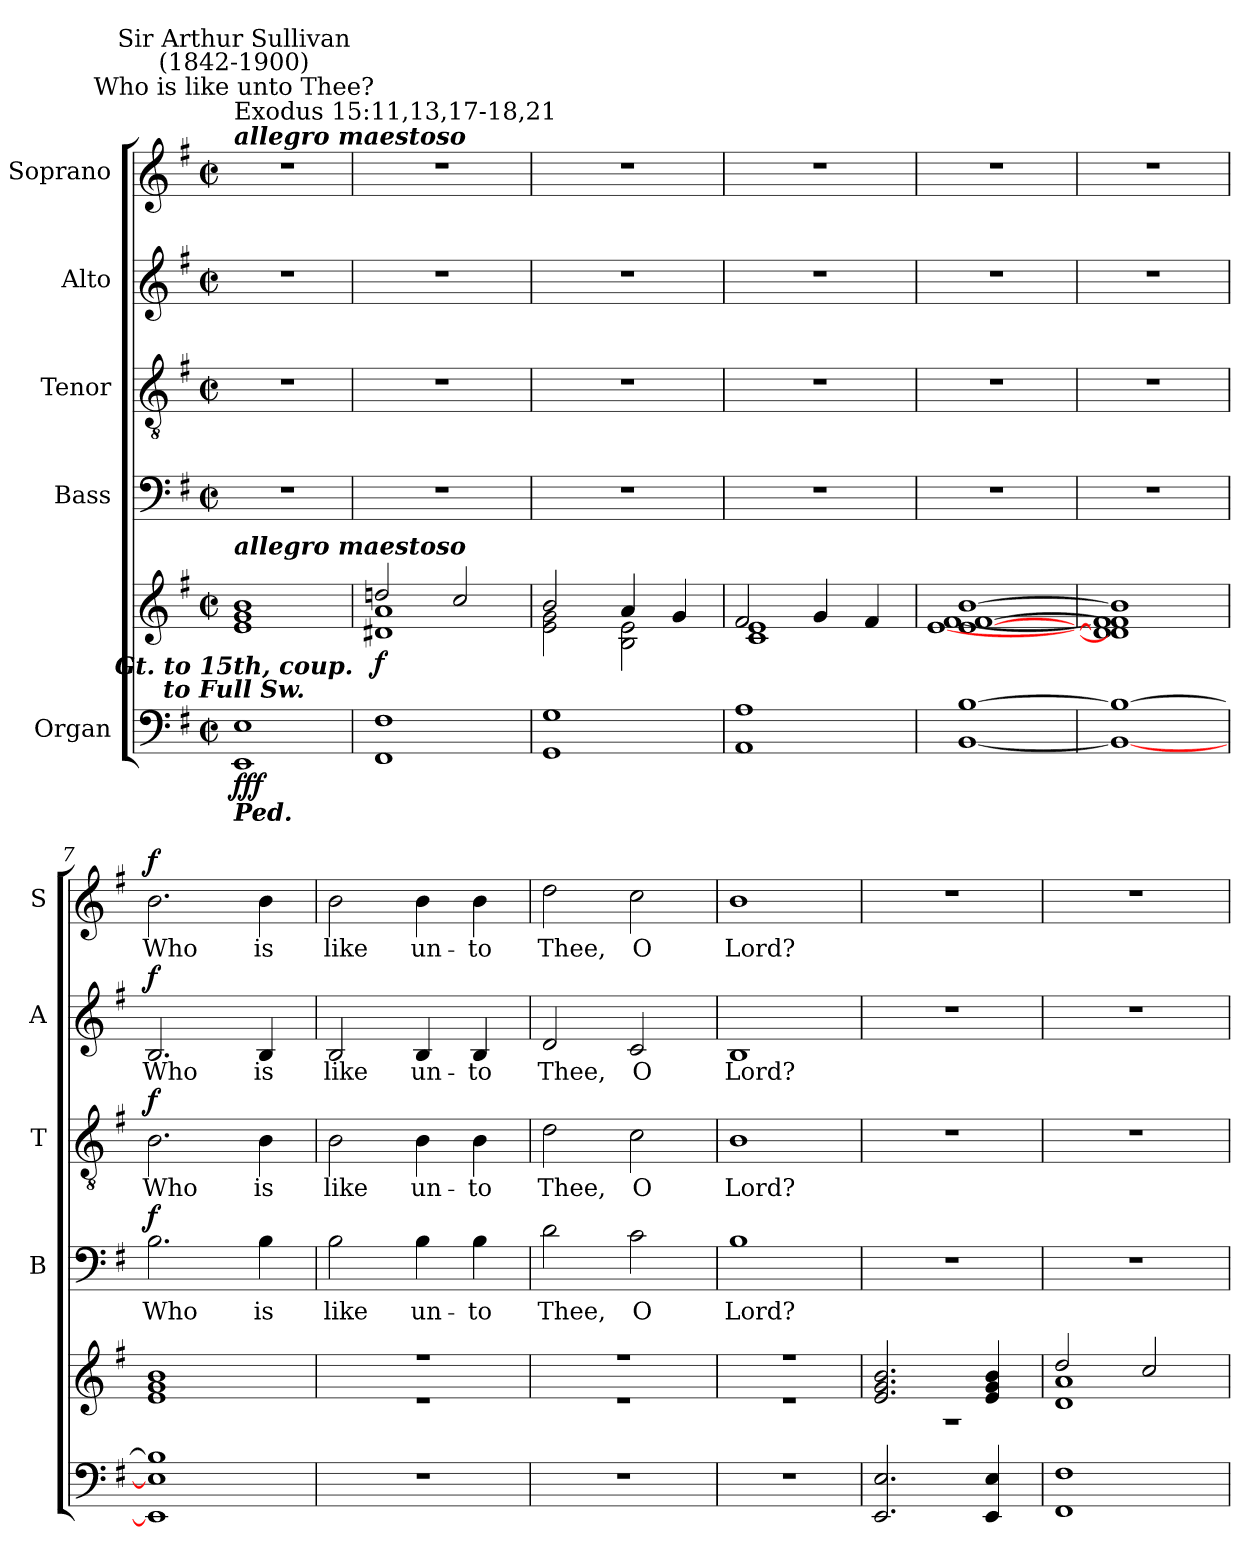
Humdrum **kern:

**kern	**kern	**dynam	**kern	**text	**dynam	**kern	**text	**dynam	**kern	**text	**dynam	**kern	**text	**dynam
*part5	*part5	*part5	*part4	*part4	*part4	*part3	*part3	*part3	*part2	*part2	*part2	*part1	*part1	*part1
*staff6	*staff5	*staff5/6	*staff4	*staff4	*staff4	*staff3	*staff3	*staff3	*staff2	*staff2	*staff2	*staff1	*staff1	*staff1
*I"Organ	*	*	*I"Bass	*	*	*I"Tenor	*	*	*I"Alto	*	*	*I"Soprano	*	*
*	*	*	*I'B	*	*	*I'T	*	*	*I'A	*	*	*I'S	*	*
*clefF4	*clefG2	*	*clefF4	*	*	*clefGv2	*	*	*clefG2	*	*	*clefG2	*	*
*k[f#]	*k[f#]	*	*k[f#]	*	*	*k[f#]	*	*	*k[f#]	*	*	*k[f#]	*	*
*G:	*G:	*	*G:	*	*	*G:	*	*	*G:	*	*	*G:	*	*
*M2/2	*M2/2	*	*M2/2	*	*	*M2/2	*	*	*M2/2	*	*	*M2/2	*	*
*met(c|)	*met(c|)	*	*met(c|)	*	*	*met(c|)	*	*	*met(c|)	*	*	*met(c|)	*	*
=1	=1	=1	=1	=1	=1	=1	=1	=1	=1	=1	=1	=1	=1	=1
*	*^	*	*	*	*	*	*	*	*	*	*	*	*	*
!	!	!	!	!	!	!	!	!	!	!	!	!	!LO:TX:a:Bi:t=allegro maestoso	!	!
!	!	!	!	!	!	!	!	!	!	!	!	!	!LO:TX:a:t=Exodus 15&colon;11,13,17-18,21	!	!
!	!	!	!	!	!	!	!	!	!	!	!	!	!LO:TX:a:cj:t=Who is like unto Thee?	!	!
!	!	!	!	!	!	!	!	!	!	!	!	!	!LO:TX:a:cj:t=Sir Arthur Sullivan\n(1842-1900)	!	!
!	!LO:TX:a:Bi:t=allegro maestoso	!	!	!	!	!	!	!	!	!	!	!	!	!	!
!	!LO:TX:b:Bi:cj:t=Gt. to 15th, coup.\nto Full Sw.	!	!	!	!	!	!	!	!	!	!	!	!	!	!
!LO:TX:b:Bi:t=Ped.	!	!	!	!	!	!	!	!	!	!	!	!	!	!	!
!	!	!	!LO:DY:b=2	!	!	!	!	!	!	!	!	!	!	!	!
!	!	!	!LO:DY:n=1:b	!	!	!	!	!	!	!	!	!	!	!	!
!	!	!	!LO:DY:n=2:b	!	!	!	!	!	!	!	!	!	!	!	!
1EE 1E	1e/ 1g/ 1b/	1ryy	f f f	1r	.	.	1r	.	.	1r	.	.	1r	.	.
=2	=2	=2	=2	=2	=2	=2	=2	=2	=2	=2	=2	=2	=2	=2	=2
!	!	!	!LO:DY:b	!	!	!	!	!	!	!	!	!	!	!	!
1FF# 1F#	2ddn/	1d#X\ 1a\	f	1r	.	.	1r	.	.	1r	.	.	1r	.	.
.	2cc/	.	.	.	.	.	.	.	.	.	.	.	.	.	.
=3	=3	=3	=3	=3	=3	=3	=3	=3	=3	=3	=3	=3	=3	=3	=3
1GG 1G	2b/	2e\ 2g\	.	1r	.	.	1r	.	.	1r	.	.	1r	.	.
.	4a/	2B\ 2e\	.	.	.	.	.	.	.	.	.	.	.	.	.
.	4g/	.	.	.	.	.	.	.	.	.	.	.	.	.	.
=4	=4	=4	=4	=4	=4	=4	=4	=4	=4	=4	=4	=4	=4	=4	=4
1AA 1A	2f#/	1c\ 1e\	.	1r	.	.	1r	.	.	1r	.	.	1r	.	.
.	4g/	.	.	.	.	.	.	.	.	.	.	.	.	.	.
.	4f#/	.	.	.	.	.	.	.	.	.	.	.	.	.	.
=5	=5	=5	=5	=5	=5	=5	=5	=5	=5	=5	=5	=5	=5	=5	=5
[1BB [1B	[1e/ [1f#/ [1b/	[1e\ [1f#\	.	1r	.	.	1r	.	.	1r	.	.	1r	.	.
=6	=6	=6	=6	=6	=6	=6	=6	=6	=6	=6	=6	=6	=6	=6	=6
1BB_ 1B_	1d#/] 1f#/] 1b/]	1d#\] 1f#\]	.	1r	.	.	1r	.	.	1r	.	.	1r	.	.
=7	=7	=7	=7	=7	=7	=7	=7	=7	=7	=7	=7	=7	=7	=7	=7
!	!	!	!	!	!LO:LY:b	!LO:DY:b	!	!LO:LY:b	!LO:DY:b	!	!LO:LY:b	!LO:DY:b	!	!LO:LY:b	!LO:DY:b
1EE] 1E] 1B]	1e/ 1g/ 1b/	1ryy	.	2.B	Who	f	2.B	Who	f	2.B	Who	f	2.b	Who	f
!	!	!	!	!	!LO:LY:b	!	!	!LO:LY:b	!	!	!LO:LY:b	!	!	!LO:LY:b	!
.	.	.	.	4B	is	.	4B	is	.	4B	is	.	4b	is	.
=8	=8	=8	=8	=8	=8	=8	=8	=8	=8	=8	=8	=8	=8	=8	=8
!	!	!	!	!	!LO:LY:b	!	!	!LO:LY:b	!	!	!LO:LY:b	!	!	!LO:LY:b	!
1r	1r	1r	.	2B	like	.	2B	like	.	2B	like	.	2b	like	.
!	!	!	!	!	!LO:LY:b	!	!	!LO:LY:b	!	!	!LO:LY:b	!	!	!LO:LY:b	!
.	.	.	.	4B	un-	.	4B	un-	.	4B	un-	.	4b	un-	.
!	!	!	!	!	!LO:LY:b	!	!	!LO:LY:b	!	!	!LO:LY:b	!	!	!LO:LY:b	!
.	.	.	.	4B	-to	.	4B	-to	.	4B	-to	.	4b	-to	.
=9	=9	=9	=9	=9	=9	=9	=9	=9	=9	=9	=9	=9	=9	=9	=9
!	!	!	!	!	!LO:LY:b	!	!	!LO:LY:b	!	!	!LO:LY:b	!	!	!LO:LY:b	!
1r	1r	1r	.	2d	Thee,	.	2d	Thee,	.	2d	Thee,	.	2dd	Thee,	.
!	!	!	!	!	!LO:LY:b	!	!	!LO:LY:b	!	!	!LO:LY:b	!	!	!LO:LY:b	!
.	.	.	.	2c	O	.	2c	O	.	2c	O	.	2cc	O	.
=10	=10	=10	=10	=10	=10	=10	=10	=10	=10	=10	=10	=10	=10	=10	=10
!	!	!	!	!	!LO:LY:b	!	!	!LO:LY:b	!	!	!LO:LY:b	!	!	!LO:LY:b	!
1r	1r	1r	.	1B	Lord?	.	1B	Lord?	.	1B	Lord?	.	1b	Lord?	.
=11	=11	=11	=11	=11	=11	=11	=11	=11	=11	=11	=11	=11	=11	=11	=11
2.EE 2.E	2.e/ 2.g/ 2.b/	1r	.	1r	.	.	1r	.	.	1r	.	.	1r	.	.
4EE 4E	4e/ 4g/ 4b/	.	.	.	.	.	.	.	.	.	.	.	.	.	.
=12	=12	=12	=12	=12	=12	=12	=12	=12	=12	=12	=12	=12	=12	=12	=12
1FF# 1F#	2dd/	1d\ 1a\	.	1r	.	.	1r	.	.	1r	.	.	1r	.	.
.	2cc/	.	.	.	.	.	.	.	.	.	.	.	.	.	.
*	*v	*v	*	*	*	*	*	*	*	*	*	*	*	*	*
=	=	=	=	=	=	=	=	=	=	=	=	=	=	=
*-	*-	*-	*-	*-	*-	*-	*-	*-	*-	*-	*-	*-	*-	*-
